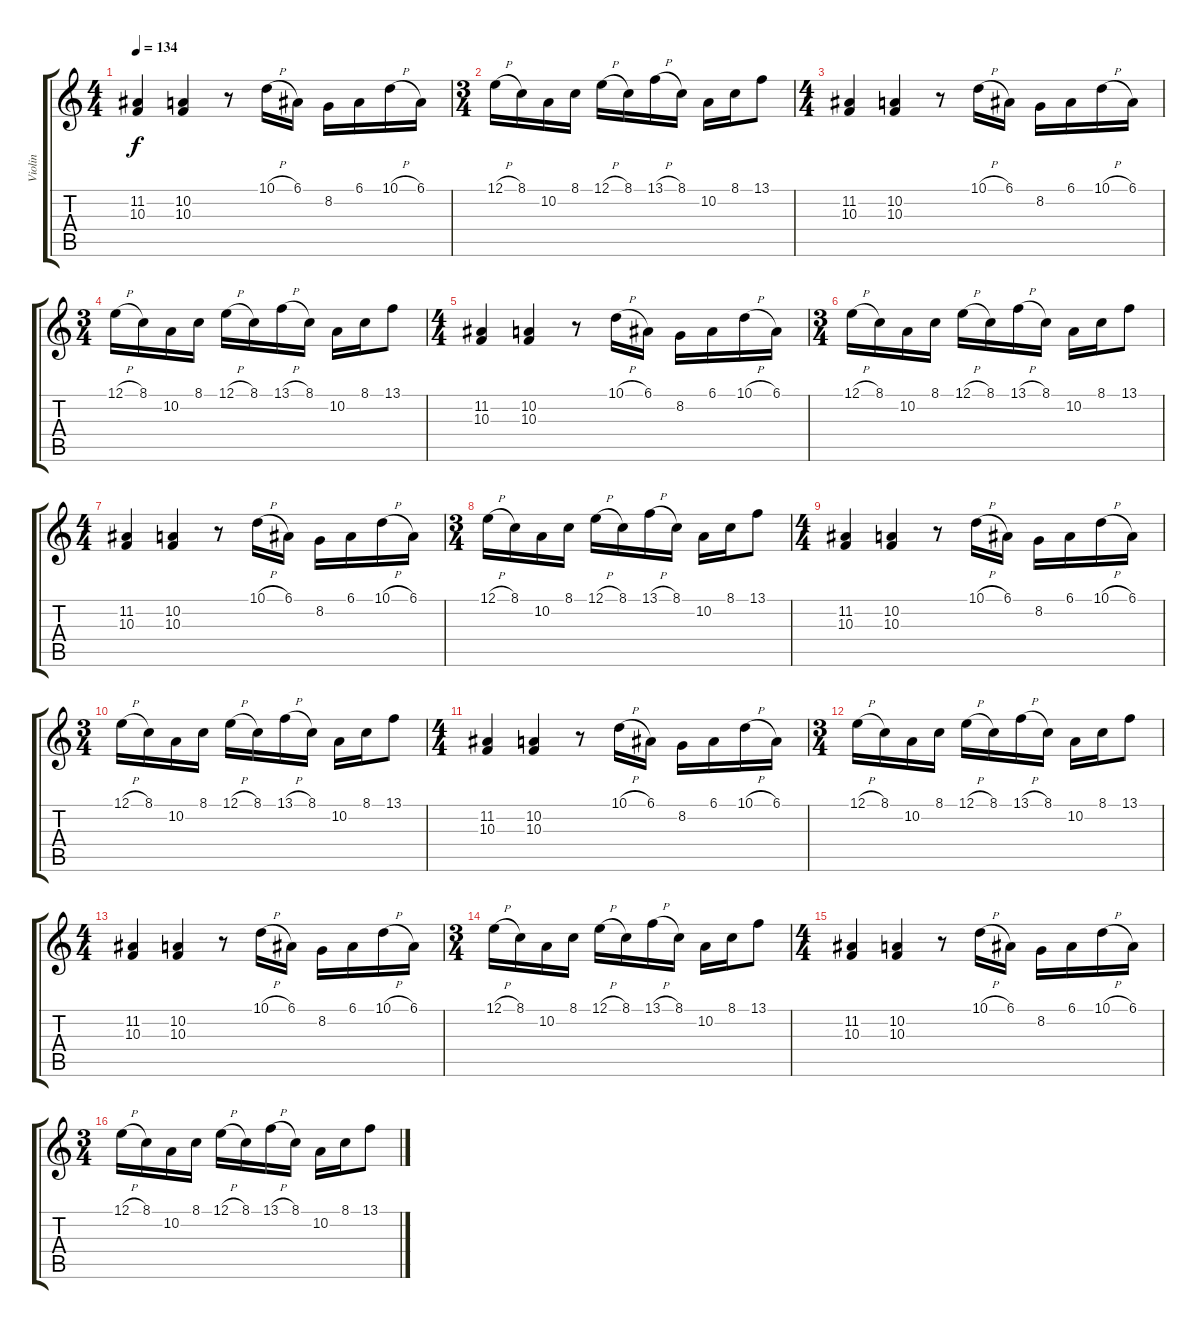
\track ("Violin" "Violin") {instrument violin}
\staff {score tabs}
\tuning (E4 B3 G3 D3 A2 E2) {hide}
\ts (4 4)
\tempo 134
\clef g2
\ks c
(11.2 10.3).4{dy f} (10.2 10.3).4 r.8 10.1{h}.16 6.1.16 8.2.16 6.1.16 10.1{h}.16 6.1.16 |
\ts (3 4)
12.1{h}.16 8.1.16 10.2.16 8.1.16 12.1{h}.16 8.1.16 13.1{h}.16 8.1.16 10.2.16 8.1.16 13.1.8 |
\ts (4 4)
(11.2 10.3).4 (10.2 10.3).4 r.8 10.1{h}.16 6.1.16 8.2.16 6.1.16 10.1{h}.16 6.1.16 |
\ts (3 4)
12.1{h}.16 8.1.16 10.2.16 8.1.16 12.1{h}.16 8.1.16 13.1{h}.16 8.1.16 10.2.16 8.1.16 13.1.8 |
\ts (4 4)
(11.2 10.3).4 (10.2 10.3).4 r.8 10.1{h}.16 6.1.16 8.2.16 6.1.16 10.1{h}.16 6.1.16 |
\ts (3 4)
12.1{h}.16 8.1.16 10.2.16 8.1.16 12.1{h}.16 8.1.16 13.1{h}.16 8.1.16 10.2.16 8.1.16 13.1.8 |
\ts (4 4)
(11.2 10.3).4{volume 8} (10.2 10.3).4 r.8 10.1{h}.16 6.1.16 8.2.16 6.1.16 10.1{h}.16 6.1.16 |
\ts (3 4)
12.1{h}.16 8.1.16 10.2.16 8.1.16 12.1{h}.16 8.1.16 13.1{h}.16 8.1.16 10.2.16 8.1.16 13.1.8 |
\ts (4 4)
(11.2 10.3).4 (10.2 10.3).4 r.8 10.1{h}.16 6.1.16 8.2.16 6.1.16 10.1{h}.16 6.1.16 |
\ts (3 4)
12.1{h}.16 8.1.16 10.2.16 8.1.16 12.1{h}.16 8.1.16 13.1{h}.16 8.1.16 10.2.16 8.1.16 13.1.8 |
\ts (4 4)
(11.2 10.3).4{volume 4} (10.2 10.3).4 r.8 10.1{h}.16 6.1.16 8.2.16 6.1.16 10.1{h}.16 6.1.16 |
\ts (3 4)
12.1{h}.16 8.1.16 10.2.16 8.1.16 12.1{h}.16 8.1.16 13.1{h}.16 8.1.16 10.2.16 8.1.16 13.1.8 |
\ts (4 4)
(11.2 10.3).4 (10.2 10.3).4 r.8 10.1{h}.16 6.1.16 8.2.16 6.1.16 10.1{h}.16 6.1.16 |
\ts (3 4)
12.1{h}.16 8.1.16 10.2.16 8.1.16 12.1{h}.16 8.1.16 13.1{h}.16 8.1.16 10.2.16 8.1.16 13.1.8 |
\ts (4 4)
(11.2 10.3).4 (10.2 10.3).4 r.8 10.1{h}.16 6.1.16 8.2.16 6.1.16 10.1{h}.16 6.1.16 |
\ts (3 4)
12.1{h}.16 8.1.16 10.2.16 8.1.16 12.1{h}.16 8.1.16 13.1{h}.16 8.1.16 10.2.16 8.1.16 13.1.8
